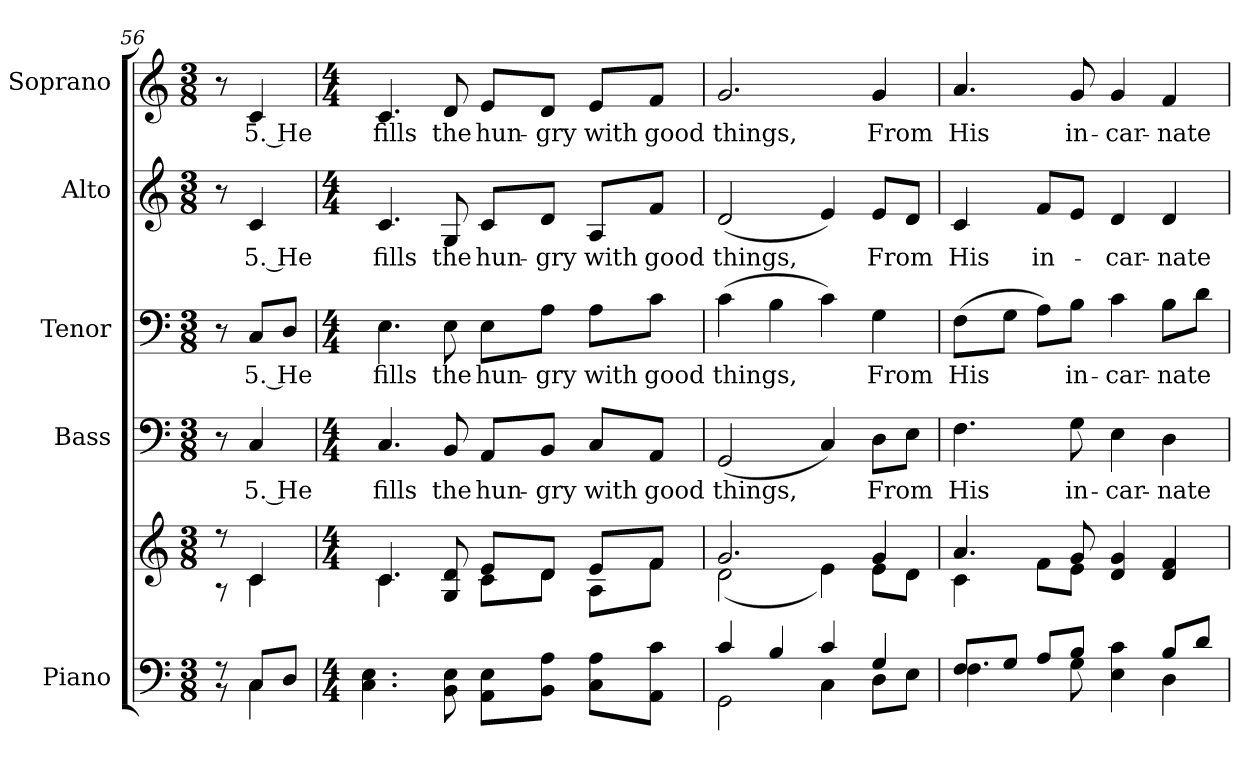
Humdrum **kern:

**kern	**kern	**kern	**text	**kern	**text	**kern	**text	**kern	**text
*part5	*part5	*part4	*part4	*part3	*part3	*part2	*part2	*part1	*part1
*staff6	*staff5	*staff4	*staff4	*staff3	*staff3	*staff2	*staff2	*staff1	*staff1
*I"Piano	*	*I"Bass	*	*I"Tenor	*	*I"Alto	*	*I"Soprano	*
*I'Pno.	*	*I'B.	*	*I'T.	*	*I'A.	*	*I'S.	*
!!LO:PB:g=z
*clefF4	*clefG2	*clefF4	*	*clefF4	*	*clefG2	*	*clefG2	*
*k[]	*k[]	*k[]	*	*k[]	*	*k[]	*	*k[]	*
*C:	*C:	*C:	*	*C:	*	*C:	*	*C:	*
*M3/8	*M3/8	*M3/8	*	*M3/8	*	*M3/8	*	*M3/8	*
=56	=56	=56	=56	=56	=56	=56	=56	=56	=56
*^	*^	*	*	*	*	*	*	*	*
8r	8r	8r	8r	8r	.	8r	.	8r	.	8r	.
!	!	!	!	!	!LO:LY:b:color=#000000	!	!	!	!	!	!
!	!	!	!	!	!	!	!LO:LY:b:color=#000000	!	!	!	!
!	!	!	!	!	!	!	!	!	!LO:LY:b:color=#000000	!	!
!	!	!	!	!	!	!	!	!	!	!	!LO:LY:b:color=#000000
8Ci/L	4Ci\	4ci/	4ci\	4Ci/	5. He	8Ci/L	5. He	4ci/	5. He	4ci/	5. He
8Di/J	.	.	.	.	.	8Di/J	.	.	.	.	.
=57	=57	=57	=57	=57	=57	=57	=57	=57	=57	=57	=57
*M4/4	*	*M4/4	*	*M4/4	*	*M4/4	*	*M4/4	*	*M4/4	*
!	!	!	!	!	!LO:LY:b:color=#000000	!	!	!	!	!	!
!	!	!	!	!	!	!	!LO:LY:b:color=#000000	!	!	!	!
!	!	!	!	!	!	!	!	!	!LO:LY:b:color=#000000	!	!
!	!	!	!	!	!	!	!	!	!	!	!LO:LY:b:color=#000000
4.Ei/yy	4.Ci\ 4.Ei	4.ci/	4.ci\	4.Ci/	fills	4.Ei\	fills	4.ci/	fills	4.ci/	fills
!	!	!	!	!	!LO:LY:b:color=#000000	!	!	!	!	!	!
!	!	!	!	!	!	!	!LO:LY:b:color=#000000	!	!	!	!
!	!	!	!	!	!	!	!	!	!LO:LY:b:color=#000000	!	!
!	!	!	!	!	!	!	!	!	!	!	!LO:LY:b:color=#000000
8Ei/yy	8BBi\ 8Ei	8Gi/ 8di	8Gi\yy	8BBi/	the	8Ei\	the	8Gi/	the	8di/	the
!	!	!	!	!	!LO:LY:b:color=#000000	!	!	!	!	!	!
!	!	!	!	!	!	!	!LO:LY:b:color=#000000	!	!	!	!
!	!	!	!	!	!	!	!	!	!LO:LY:b:color=#000000	!	!
!	!	!	!	!	!	!	!	!	!	!	!LO:LY:b:color=#000000
8Ei/Lyy	8AAi\ 8EiL	8ei/L	8ci\L	8AAi/L	hun-	8Ei\L	hun-	8ci/L	hun-	8ei/L	hun-
!	!	!	!	!	!LO:LY:b:color=#000000	!	!	!	!	!	!
!	!	!	!	!	!	!	!LO:LY:b:color=#000000	!	!	!	!
!	!	!	!	!	!	!	!	!	!LO:LY:b:color=#000000	!	!
!	!	!	!	!	!	!	!	!	!	!	!LO:LY:b:color=#000000
8Ai/Jyy	8BBi\ 8AiJ	8di/J	8di\J	8BBi/J	-gry	8Ai\J	-gry	8di/J	-gry	8di/J	-gry
!	!	!	!	!	!LO:LY:b:color=#000000	!	!	!	!	!	!
!	!	!	!	!	!	!	!LO:LY:b:color=#000000	!	!	!	!
!	!	!	!	!	!	!	!	!	!LO:LY:b:color=#000000	!	!
!	!	!	!	!	!	!	!	!	!	!	!LO:LY:b:color=#000000
8Ai/Lyy	8Ci\ 8AiL	8ei/L	8Ai\L	8Ci/L	with	8Ai\L	with	8Ai/L	with	8ei/L	with
!	!	!	!	!	!LO:LY:b:color=#000000	!	!	!	!	!	!
!	!	!	!	!	!	!	!LO:LY:b:color=#000000	!	!	!	!
!	!	!	!	!	!	!	!	!	!LO:LY:b:color=#000000	!	!
!	!	!	!	!	!	!	!	!	!	!	!LO:LY:b:color=#000000
8ci/Jyy	8AAi\ 8ciJ	8fi/J	8fi\J	8AAi/J	good	8ci\J	good	8fi/J	good	8fi/J	good
!!LO:PB:g=z
=58	=58	=58	=58	=58	=58	=58	=58	=58	=58	=58	=58
!	!	!	!	!	!LO:LY:b:color=#000000	!	!	!	!	!	!
!	!	!	!	!	!	!	!LO:LY:b:color=#000000	!	!	!	!
!	!	!	!	!	!	!	!	!	!LO:LY:b:color=#000000	!	!
!	!	!	!	!	!	!	!	!	!	!	!LO:LY:b:color=#000000
4ci/	2GGi\	2.gi/	(2di\	(2GGi/	things,	(4ci\	things,	(2di/	things,	2.gi/	things,
4Bi/	.	.	.	.	.	4Bi\	.	.	.	.	.
4ci/	4Ci\	.	4ei\)	4Ci/)	.	4ci\)	.	4ei/)	.	.	.
!	!	!	!	!	!LO:LY:b:color=#000000	!	!	!	!	!	!
!	!	!	!	!	!	!	!LO:LY:b:color=#000000	!	!	!	!
!	!	!	!	!	!	!	!	!	!LO:LY:b:color=#000000	!	!
!	!	!	!	!	!	!	!	!	!	!	!LO:LY:b:color=#000000
4Gi/	8Di\L	4gi/	8ei\L	8Di\L	From	4Gi\	From	8ei/L	From	4gi/	From
.	8Ei\J	.	8di\J	8Ei\J	.	.	.	8di/J	.	.	.
=59	=59	=59	=59	=59	=59	=59	=59	=59	=59	=59	=59
!	!	!	!	!	!LO:LY:b:color=#000000	!	!	!	!	!	!
!	!	!	!	!	!	!	!LO:LY:b:color=#000000	!	!	!	!
!	!	!	!	!	!	!	!	!	!LO:LY:b:color=#000000	!	!
!	!	!	!	!	!	!	!	!	!	!	!LO:LY:b:color=#000000
8Fi/L	4.Fi\	4.ai/	4ci\	4.Fi\	His	(8Fi\L	His	4ci/	His	4.ai/	His
8Gi/J	.	.	.	.	.	8Gi\J	.	.	.	.	.
!	!	!	!	!	!	!	!	!	!LO:LY:b:color=#000000	!	!
8Ai/L	.	.	8fi\L	.	.	8Ai\L)	.	8fi/L	in-	.	.
!	!	!	!	!	!LO:LY:b:color=#000000	!	!	!	!	!	!
!	!	!	!	!	!	!	!LO:LY:b:color=#000000	!	!	!	!
!	!	!	!	!	!	!	!	!	!	!	!LO:LY:b:color=#000000
8Bi/J	8Gi\	8gi/	8ei\J	8Gi\	in-	8Bi\J	in-	8ei/J	.	8gi/	in-
!	!	!	!	!	!LO:LY:b:color=#000000	!	!	!	!	!	!
!	!	!	!	!	!	!	!LO:LY:b:color=#000000	!	!	!	!
!	!	!	!	!	!	!	!	!	!LO:LY:b:color=#000000	!	!
!	!	!	!	!	!	!	!	!	!	!	!LO:LY:b:color=#000000
4ci/yy	4Ei\ 4ci	4di/ 4gi	4di\yy	4Ei\	-car-	4ci\	-car-	4di/	-car-	4gi/	-car-
!	!	!	!	!	!LO:LY:b:color=#000000	!	!	!	!	!	!
!	!	!	!	!	!	!	!LO:LY:b:color=#000000	!	!	!	!
!	!	!	!	!	!	!	!	!	!LO:LY:b:color=#000000	!	!
!	!	!	!	!	!	!	!	!	!	!	!LO:LY:b:color=#000000
8Bi/L	4Di\	4di/ 4fi	4di\yy	4Di\	-nate	8Bi\L	-nate	4di/	-nate	4fi/	-nate
8di/J	.	.	.	.	.	8di\J	.	.	.	.	.
*v	*v	*	*	*	*	*	*	*	*	*	*
*	*v	*v	*	*	*	*	*	*	*	*
=	=	=	=	=	=	=	=	=	=
*-	*-	*-	*-	*-	*-	*-	*-	*-	*-
